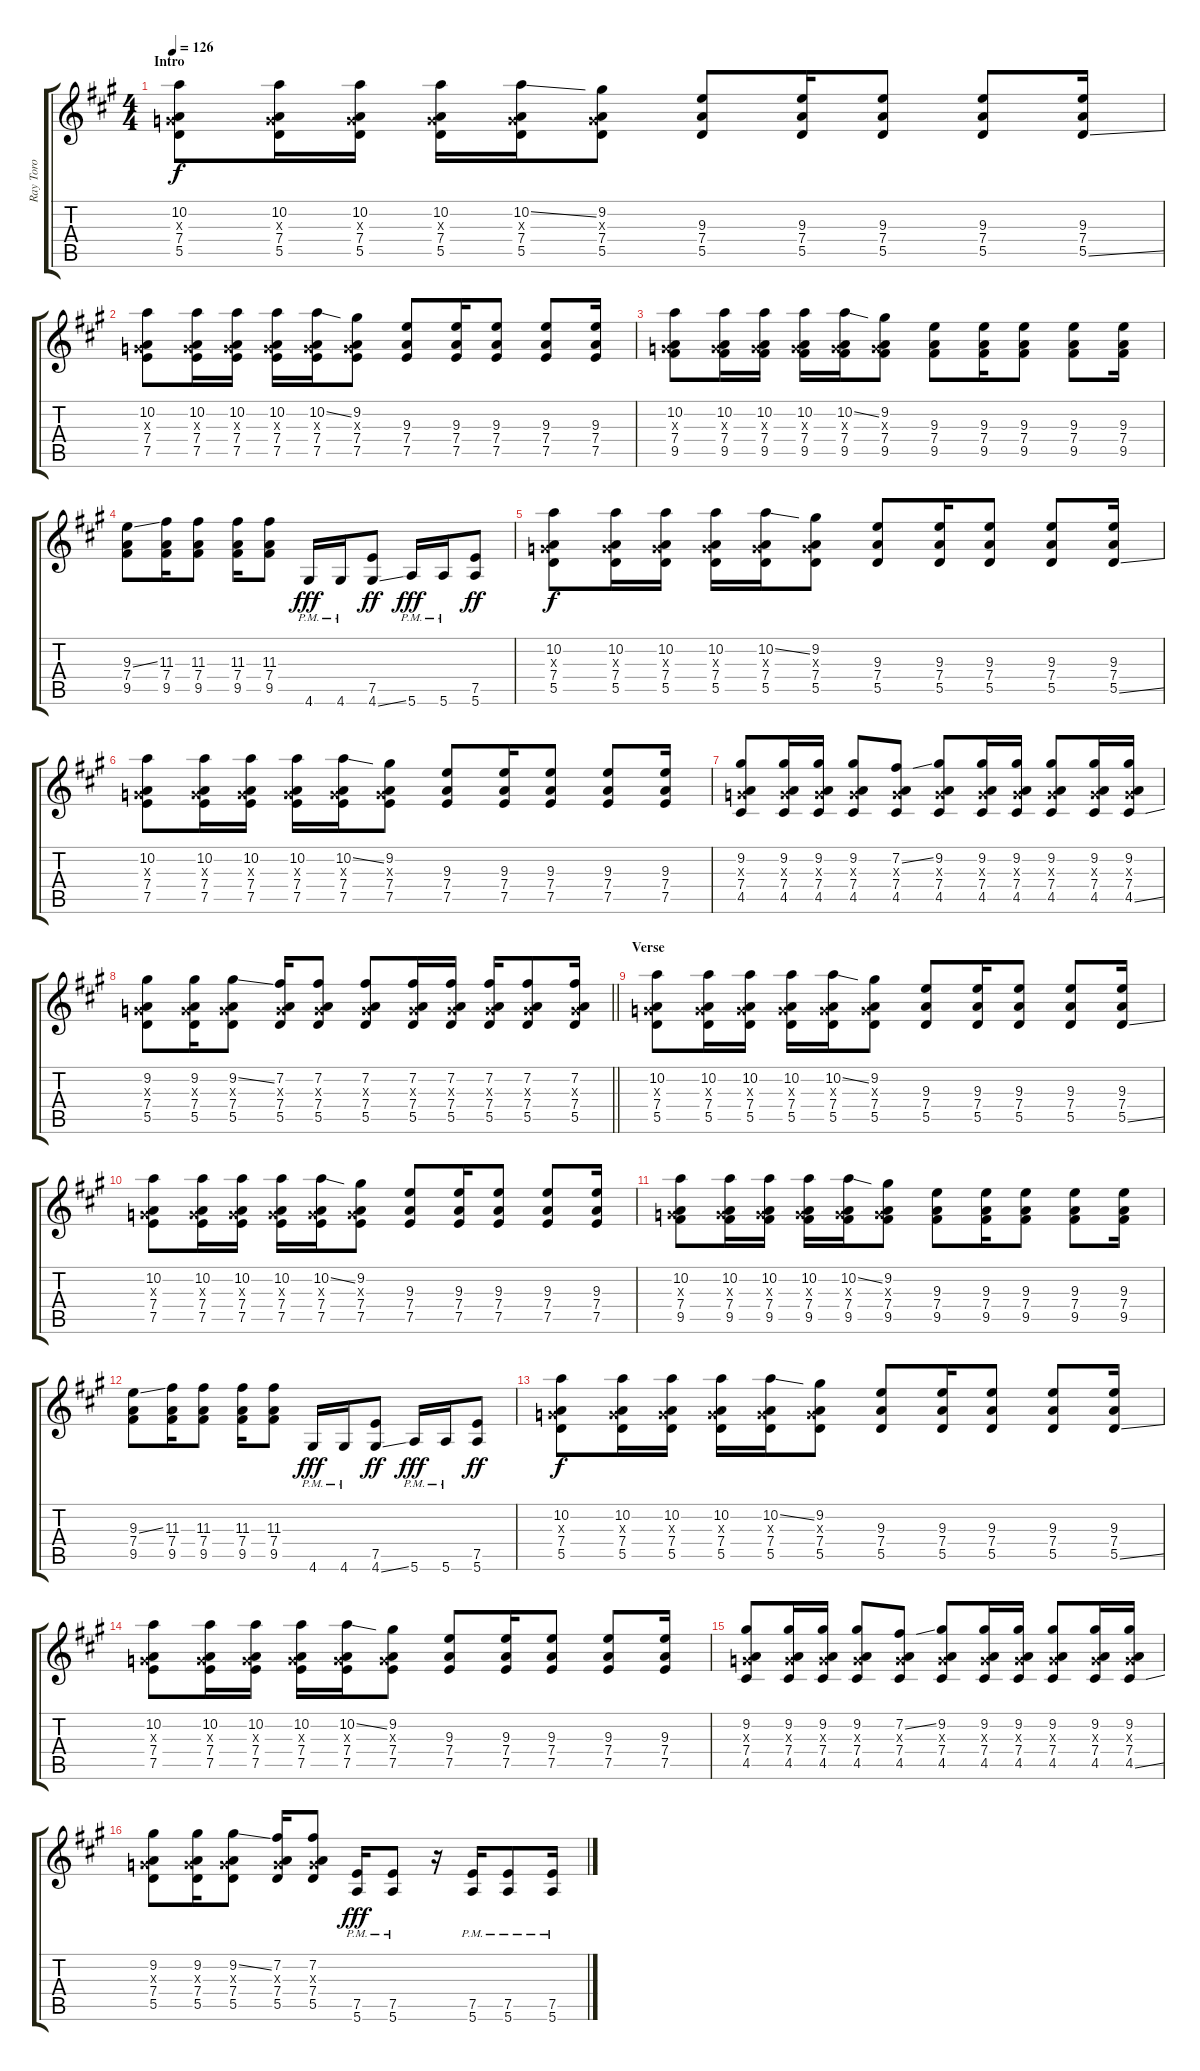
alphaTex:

\track ("Ray Toro" "Ray Toro") {instrument distortionguitar}
\staff {score tabs}
\tuning (E4 B3 G3 D3 A2 E2) {hide}
\ts (4 4)
\section ("" "Intro")
\tempo 126
\clef g2
\ks a
(10.2 0.3{x} 7.4 5.5).8{dy f instrument distortionguitar} (10.2 0.3{x} 7.4 5.5).16 (10.2 0.3{x} 7.4 5.5).16 (10.2 0.3{x} 7.4 5.5).16 (10.2{ss} 0.3{x} 7.4 5.5).16 (9.2 0.3{x} 7.4 5.5).8 (9.3 7.4 5.5).8 (9.3 7.4 5.5).16 (9.3 7.4 5.5).8 (9.3 7.4 5.5).8 (9.3 7.4 5.5{ss}).16 |
(10.2 0.3{x} 7.4 7.5).8 (10.2 0.3{x} 7.4 7.5).16 (10.2 0.3{x} 7.4 7.5).16 (10.2 0.3{x} 7.4 7.5).16 (10.2{ss} 0.3{x} 7.4 7.5).16 (9.2 0.3{x} 7.4 7.5).8 (9.3 7.4 7.5).8 (9.3 7.4 7.5).16 (9.3 7.4 7.5).8 (9.3 7.4 7.5).8 (9.3 7.4 7.5).16 |
(10.2 0.3{x} 7.4 9.5).8 (10.2 0.3{x} 7.4 9.5).16 (10.2 0.3{x} 7.4 9.5).16 (10.2 0.3{x} 7.4 9.5).16 (10.2{ss} 0.3{x} 7.4 9.5).16 (9.2 0.3{x} 7.4 9.5).8 (9.3 7.4 9.5).8 (9.3 7.4 9.5).16 (9.3 7.4 9.5).8 (9.3 7.4 9.5).8 (9.3 7.4 9.5).16 |
(9.3{ss} 7.4 9.5).8 (11.3 7.4 9.5).16 (11.3 7.4 9.5).8 (11.3 7.4 9.5).16 (11.3 7.4 9.5).8 4.6{pm}.16{dy fff} 4.6{pm}.16 (7.5 4.6{ss}).8{dy ff} 5.6{pm}.16{dy fff} 5.6{pm}.16 (7.5 5.6).8{dy ff} |
(10.2 0.3{x} 7.4 5.5).8{dy f} (10.2 0.3{x} 7.4 5.5).16 (10.2 0.3{x} 7.4 5.5).16 (10.2 0.3{x} 7.4 5.5).16 (10.2{ss} 0.3{x} 7.4 5.5).16 (9.2 0.3{x} 7.4 5.5).8 (9.3 7.4 5.5).8 (9.3 7.4 5.5).16 (9.3 7.4 5.5).8 (9.3 7.4 5.5).8 (9.3 7.4 5.5{ss}).16 |
(10.2 0.3{x} 7.4 7.5).8 (10.2 0.3{x} 7.4 7.5).16 (10.2 0.3{x} 7.4 7.5).16 (10.2 0.3{x} 7.4 7.5).16 (10.2{ss} 0.3{x} 7.4 7.5).16 (9.2 0.3{x} 7.4 7.5).8 (9.3 7.4 7.5).8 (9.3 7.4 7.5).16 (9.3 7.4 7.5).8 (9.3 7.4 7.5).8 (9.3 7.4 7.5).16 |
(9.2 0.3{x} 7.4 4.5).8 (9.2 0.3{x} 7.4 4.5).16 (9.2 0.3{x} 7.4 4.5).16 (9.2 0.3{x} 7.4 4.5).8 (7.2{ss} 0.3{x} 7.4 4.5).8 (9.2 0.3{x} 7.4 4.5).8 (9.2 0.3{x} 7.4 4.5).16 (9.2 0.3{x} 7.4 4.5).16 (9.2 0.3{x} 7.4 4.5).8 (9.2 0.3{x} 7.4 4.5).16 (9.2 0.3{x} 7.4 4.5{ss}).16 |
\barLineRight lightlight
(9.2 0.3{x} 7.4 5.5).8 (9.2 0.3{x} 7.4 5.5).16 (9.2{ss} 0.3{x} 7.4 5.5).8 (7.2 0.3{x} 7.4 5.5).16 (7.2 0.3{x} 7.4 5.5).8 (7.2 0.3{x} 7.4 5.5).8 (7.2 0.3{x} 7.4 5.5).16 (7.2 0.3{x} 7.4 5.5).16 (7.2 0.3{x} 7.4 5.5).16 (7.2 0.3{x} 7.4 5.5).8 (7.2 0.3{x} 7.4 5.5).16 |
\section ("" "Verse")
(10.2 0.3{x} 7.4 5.5).8 (10.2 0.3{x} 7.4 5.5).16 (10.2 0.3{x} 7.4 5.5).16 (10.2 0.3{x} 7.4 5.5).16 (10.2{ss} 0.3{x} 7.4 5.5).16 (9.2 0.3{x} 7.4 5.5).8 (9.3 7.4 5.5).8 (9.3 7.4 5.5).16 (9.3 7.4 5.5).8 (9.3 7.4 5.5).8 (9.3 7.4 5.5{ss}).16 |
(10.2 0.3{x} 7.4 7.5).8 (10.2 0.3{x} 7.4 7.5).16 (10.2 0.3{x} 7.4 7.5).16 (10.2 0.3{x} 7.4 7.5).16 (10.2{ss} 0.3{x} 7.4 7.5).16 (9.2 0.3{x} 7.4 7.5).8 (9.3 7.4 7.5).8 (9.3 7.4 7.5).16 (9.3 7.4 7.5).8 (9.3 7.4 7.5).8 (9.3 7.4 7.5).16 |
(10.2 0.3{x} 7.4 9.5).8 (10.2 0.3{x} 7.4 9.5).16 (10.2 0.3{x} 7.4 9.5).16 (10.2 0.3{x} 7.4 9.5).16 (10.2{ss} 0.3{x} 7.4 9.5).16 (9.2 0.3{x} 7.4 9.5).8 (9.3 7.4 9.5).8 (9.3 7.4 9.5).16 (9.3 7.4 9.5).8 (9.3 7.4 9.5).8 (9.3 7.4 9.5).16 |
(9.3{ss} 7.4 9.5).8 (11.3 7.4 9.5).16 (11.3 7.4 9.5).8 (11.3 7.4 9.5).16 (11.3 7.4 9.5).8 4.6{pm}.16{dy fff} 4.6{pm}.16 (7.5 4.6{ss}).8{dy ff} 5.6{pm}.16{dy fff} 5.6{pm}.16 (7.5 5.6).8{dy ff} |
(10.2 0.3{x} 7.4 5.5).8{dy f} (10.2 0.3{x} 7.4 5.5).16 (10.2 0.3{x} 7.4 5.5).16 (10.2 0.3{x} 7.4 5.5).16 (10.2{ss} 0.3{x} 7.4 5.5).16 (9.2 0.3{x} 7.4 5.5).8 (9.3 7.4 5.5).8 (9.3 7.4 5.5).16 (9.3 7.4 5.5).8 (9.3 7.4 5.5).8 (9.3 7.4 5.5{ss}).16 |
(10.2 0.3{x} 7.4 7.5).8 (10.2 0.3{x} 7.4 7.5).16 (10.2 0.3{x} 7.4 7.5).16 (10.2 0.3{x} 7.4 7.5).16 (10.2{ss} 0.3{x} 7.4 7.5).16 (9.2 0.3{x} 7.4 7.5).8 (9.3 7.4 7.5).8 (9.3 7.4 7.5).16 (9.3 7.4 7.5).8 (9.3 7.4 7.5).8 (9.3 7.4 7.5).16 |
(9.2 0.3{x} 7.4 4.5).8 (9.2 0.3{x} 7.4 4.5).16 (9.2 0.3{x} 7.4 4.5).16 (9.2 0.3{x} 7.4 4.5).8 (7.2{ss} 0.3{x} 7.4 4.5).8 (9.2 0.3{x} 7.4 4.5).8 (9.2 0.3{x} 7.4 4.5).16 (9.2 0.3{x} 7.4 4.5).16 (9.2 0.3{x} 7.4 4.5).8 (9.2 0.3{x} 7.4 4.5).16 (9.2 0.3{x} 7.4 4.5{ss}).16 |
(9.2 0.3{x} 7.4 5.5).8 (9.2 0.3{x} 7.4 5.5).16 (9.2{ss} 0.3{x} 7.4 5.5).8 (7.2 0.3{x} 7.4 5.5).16 (7.2 0.3{x} 7.4 5.5).8 (7.5{pm} 5.6{pm}).16{dy fff} (7.5{pm} 5.6{pm}).8 r.16 (7.5{pm} 5.6{pm}).16 (7.5{pm} 5.6{pm}).8 (7.5{pm} 5.6{pm}).16
